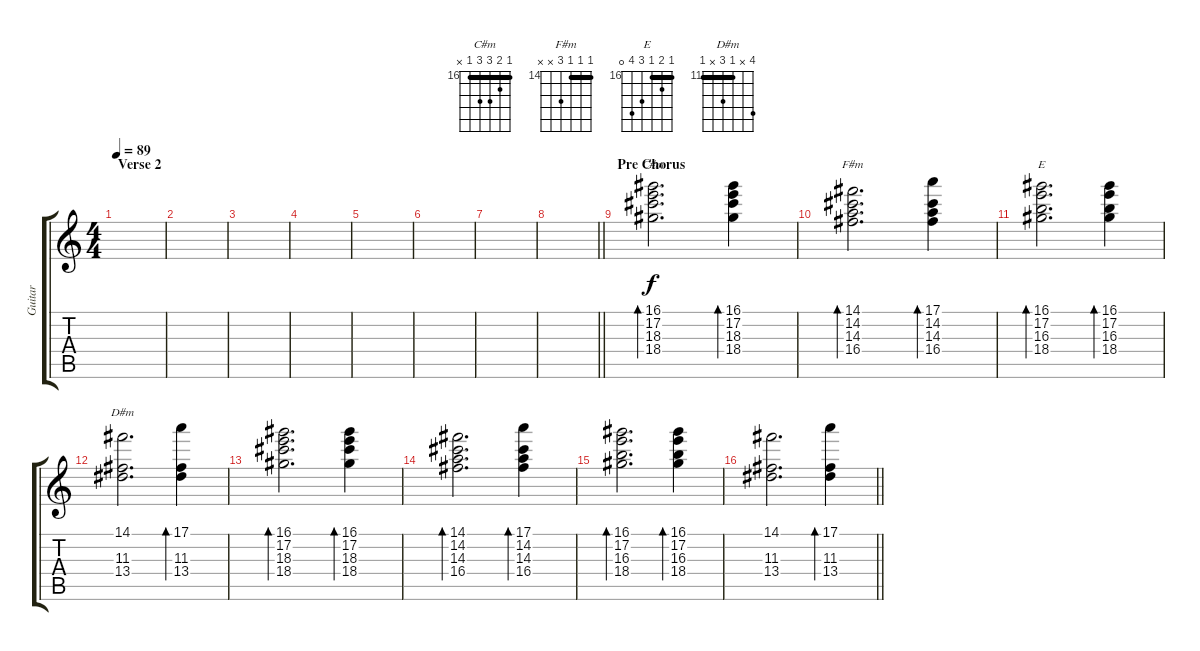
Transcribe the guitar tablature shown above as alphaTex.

\track ("Guitar" "Guitar") {instrument overdrivenguitar}
\staff {score tabs}
\tuning (E4 B3 G3 D3 A2 E2) {hide}
\chord ("C#m" 16 17 18 18 16 x) {firstfret 16 barre 16}
\chord ("F#m" 14 14 14 16 x x) {firstfret 14 barre 14}
\chord ("E" 16 17 16 18 19 0) {firstfret 16 barre 16}
\chord ("D#m" 14 x 11 13 x 11) {firstfret 11 barre 11}
\ts (4 4)
\section ("" "Verse 2")
\tempo 89
\clef g2
\ks c
|
|
|
|
|
|
|
\barLineRight lightlight
|
\section ("" "Pre Chorus")
(16.1 17.2 18.3 18.4).2{d bd 120 ch "C#m"} (16.1 17.2 18.3 18.4).4{bd 120} |
(14.1 14.2 14.3 16.4).2{d bd 120 ch "F#m"} (17.1 14.2 14.3 16.4).4{bd 120} |
(16.1 17.2 16.3 18.4).2{d bd 120 ch "E"} (16.1 17.2 16.3 18.4).4{bd 120} |
(14.1 11.3 13.4).2{d ch "D#m"} (17.1 11.3 13.4).4{bd 120} |
(16.1 17.2 18.3 18.4).2{d bd 120} (16.1 17.2 18.3 18.4).4{bd 120} |
(14.1 14.2 14.3 16.4).2{d bd 120} (17.1 14.2 14.3 16.4).4{bd 120} |
(16.1 17.2 16.3 18.4).2{d bd 120} (16.1 17.2 16.3 18.4).4{bd 120} |
\barLineRight lightlight
(14.1 11.3 13.4).2{d} (17.1 11.3 13.4).4{bd 120}
